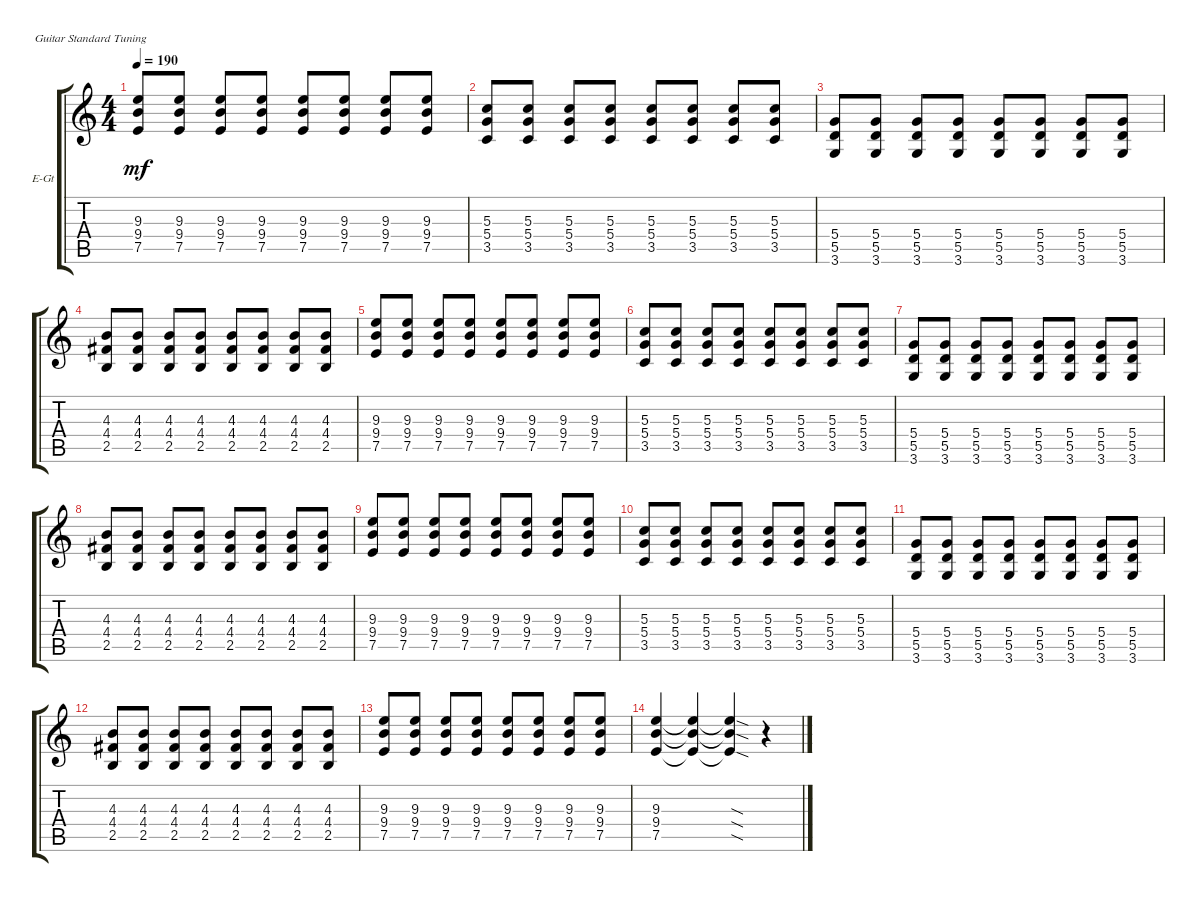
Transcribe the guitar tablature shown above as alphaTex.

\defaultSystemsLayout 4
\bracketExtendMode groupsimilarinstruments
\firstSystemTrackNameOrientation horizontal
\otherSystemsTrackNameOrientation horizontal
\track ("Rythm Guitar" "E-Gt") {instrument overdrivenguitar}
\staff {score tabs}
\tuning (E4 B3 G3 D3 A2 E2)
\ts (4 4)
\tempo 190
\clef g2
\ks c
(7.5 9.4 9.3).8{dy mf} (7.5 9.4 9.3).8 (7.5 9.4 9.3).8 (7.5 9.4 9.3).8 (7.5 9.4 9.3).8 (7.5 9.4 9.3).8 (7.5 9.4 9.3).8 (7.5 9.4 9.3).8 |
(3.5 5.4 5.3).8 (3.5 5.4 5.3).8 (3.5 5.4 5.3).8 (3.5 5.4 5.3).8 (3.5 5.4 5.3).8 (3.5 5.4 5.3).8 (3.5 5.4 5.3).8 (3.5 5.4 5.3).8 |
(3.6 5.5 5.4).8 (3.6 5.5 5.4).8 (3.6 5.5 5.4).8 (3.6 5.5 5.4).8 (3.6 5.5 5.4).8 (3.6 5.5 5.4).8 (3.6 5.5 5.4).8 (3.6 5.5 5.4).8 |
(2.5 4.4 4.3).8 (2.5 4.4 4.3).8 (2.5 4.4 4.3).8 (2.5 4.4 4.3).8 (2.5 4.4 4.3).8 (2.5 4.4 4.3).8 (2.5 4.4 4.3).8 (2.5 4.4 4.3).8 |
(7.5 9.4 9.3).8 (7.5 9.4 9.3).8 (7.5 9.4 9.3).8 (7.5 9.4 9.3).8 (7.5 9.4 9.3).8 (7.5 9.4 9.3).8 (7.5 9.4 9.3).8 (7.5 9.4 9.3).8 |
(3.5 5.4 5.3).8 (3.5 5.4 5.3).8 (3.5 5.4 5.3).8 (3.5 5.4 5.3).8 (3.5 5.4 5.3).8 (3.5 5.4 5.3).8 (3.5 5.4 5.3).8 (3.5 5.4 5.3).8 |
(3.6 5.5 5.4).8 (3.6 5.5 5.4).8 (3.6 5.5 5.4).8 (3.6 5.5 5.4).8 (3.6 5.5 5.4).8 (3.6 5.5 5.4).8 (3.6 5.5 5.4).8 (3.6 5.5 5.4).8 |
(2.5 4.4 4.3).8 (2.5 4.4 4.3).8 (2.5 4.4 4.3).8 (2.5 4.4 4.3).8 (2.5 4.4 4.3).8 (2.5 4.4 4.3).8 (2.5 4.4 4.3).8 (2.5 4.4 4.3).8 |
(7.5 9.4 9.3).8 (7.5 9.4 9.3).8 (7.5 9.4 9.3).8 (7.5 9.4 9.3).8 (7.5 9.4 9.3).8 (7.5 9.4 9.3).8 (7.5 9.4 9.3).8 (7.5 9.4 9.3).8 |
(3.5 5.4 5.3).8 (3.5 5.4 5.3).8 (3.5 5.4 5.3).8 (3.5 5.4 5.3).8 (3.5 5.4 5.3).8 (3.5 5.4 5.3).8 (3.5 5.4 5.3).8 (3.5 5.4 5.3).8 |
(3.6 5.5 5.4).8 (3.6 5.5 5.4).8 (3.6 5.5 5.4).8 (3.6 5.5 5.4).8 (3.6 5.5 5.4).8 (3.6 5.5 5.4).8 (3.6 5.5 5.4).8 (3.6 5.5 5.4).8 |
(2.5 4.4 4.3).8 (2.5 4.4 4.3).8 (2.5 4.4 4.3).8 (2.5 4.4 4.3).8 (2.5 4.4 4.3).8 (2.5 4.4 4.3).8 (2.5 4.4 4.3).8 (2.5 4.4 4.3).8 |
(7.5 9.4 9.3).8 (7.5 9.4 9.3).8 (7.5 9.4 9.3).8 (7.5 9.4 9.3).8 (7.5 9.4 9.3).8 (7.5 9.4 9.3).8 (7.5 9.4 9.3).8 (7.5 9.4 9.3).8 |
(7.5 9.4 9.3).4 (9.3{t} 9.4{t} 7.5{t}).4 (9.3{sod t} 9.4{sod t} 7.5{sod t}).4 r.4
